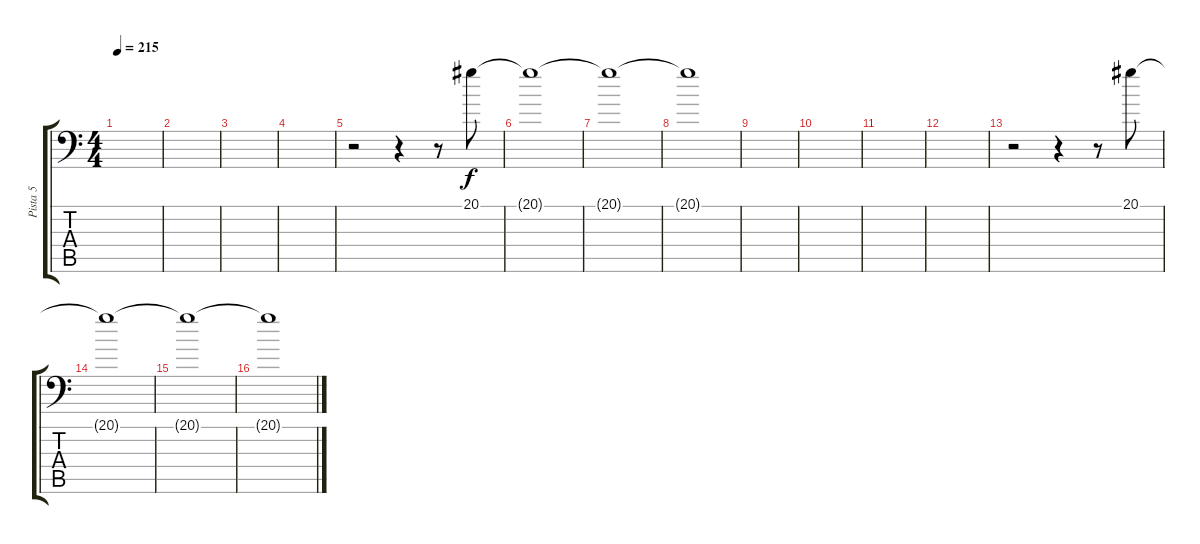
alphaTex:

\track ("Pista 5" "Pista 5") {instrument pad2warm}
\staff {score tabs}
\tuning (C4 G3 Eb3 Bb2 F2 Bb1) {hide}
\ts (4 4)
\tempo 215
\clef f4
\ks c
|
|
|
|
r.2 r.4 r.8 20.1.8{volume 13 instrument pad2warm} |
20.1{t}.1 |
20.1{t}.1 |
20.1{t}.1 |
|
|
|
|
r.2 r.4 r.8 20.1.8{volume 13 instrument pad2warm} |
20.1{t}.1 |
20.1{t}.1 |
20.1{t}.1
